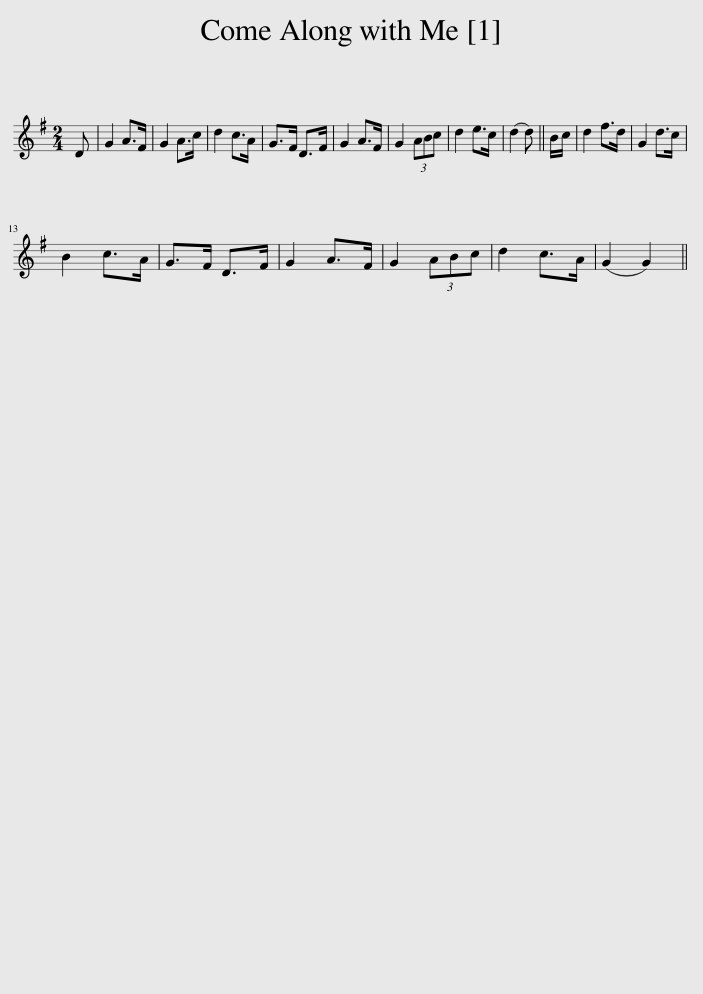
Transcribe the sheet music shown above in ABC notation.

X:1
L:1/8
M:2/4
I:linebreak $
K:G
V:1 treble
V:1
 D | G2 A>F | G2 A>c | d2 c>A | G>F D>F | %5
 G2 A>F | G2 (3ABc | d2 e>c | (d2 d) || B/c/ | %10
 d2 f>d | G2 d>c |$ B2 c>A | G>F D>F | G2 A>F | %15
 G2 (3ABc | d2 c>A | (G2 G2) || %18
